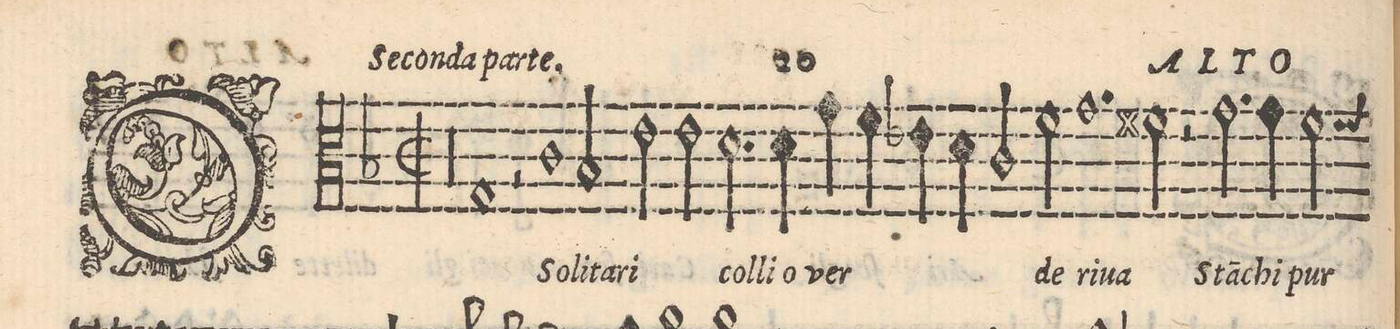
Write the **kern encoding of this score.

**kern	**text
*I"ALTO	*
*clefC3	*
*k[b-]	*
*met(C|)	*
*M2/1	*
00r	.
=2-	=2-
=3-	=3-
1G	O
2r	.
1c\	So-
=4-	=4-
2B-/	-li-
2e\	-ta-
2e\	-ri
=5-	=5-
2.d\	col-
4d\	-li_o
4g\	ver-
4f\	.
4e-X\	.
4d\	.
=6-	=6-
2c/	.
2f\	-de
1.g	ri-
=7-	=7-
2f#X\	-ua
2r	.
2.g\	Sta(n)-
=8-	=8-
4g\	-chi
2fny\	pur
*custos:f	*
*-	*-
